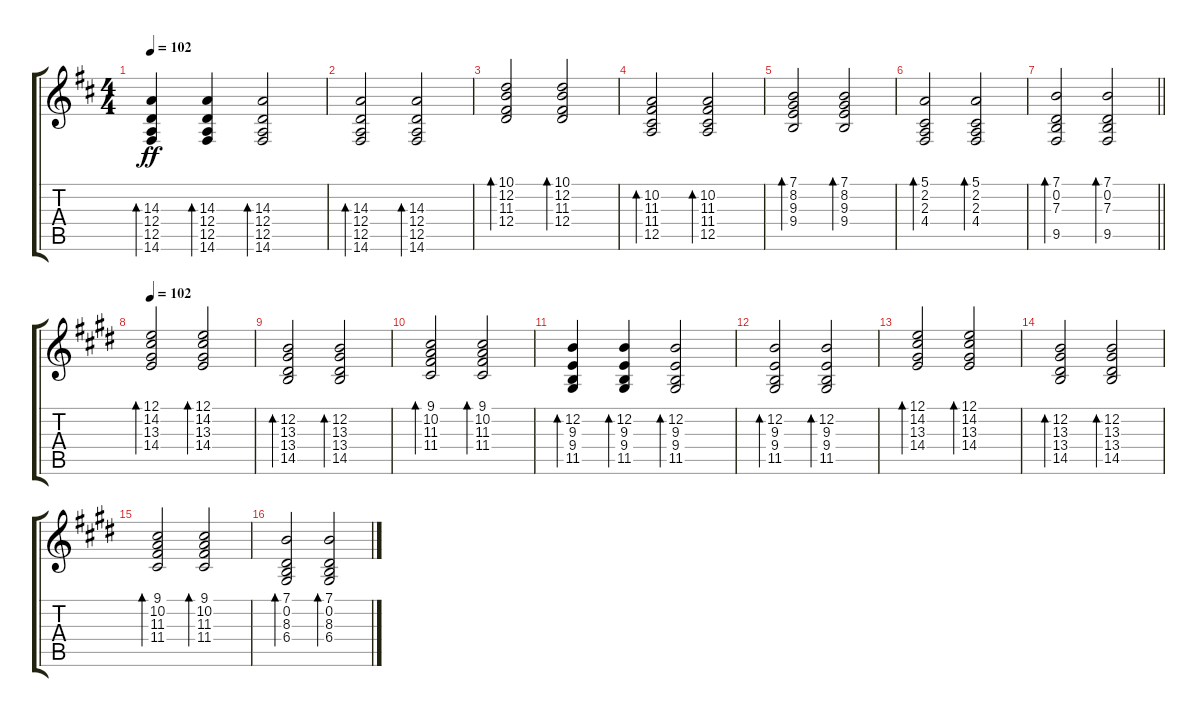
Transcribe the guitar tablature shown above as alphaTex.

\track "" {instrument brightacousticpiano}
\staff {score tabs}
\tuning (E4 B3 G3 D3 A2 E2) {hide}
\ts (4 4)
\tempo 102
\clef g2
\ks d
(14.3 12.4 12.5 14.6).4{bd 120 dy ff} (14.3 12.4 12.5 14.6).4{bd 120} (14.3 12.4 12.5 14.6).2{bd 120} |
(14.3 12.4 12.5 14.6).2{bd 120} (14.3 12.4 12.5 14.6).2{bd 120} |
(10.1 12.2 11.3 12.4).2{bd 120} (10.1 12.2 11.3 12.4).2{bd 120} |
(10.2 11.3 11.4 12.5).2{bd 120} (10.2 11.3 11.4 12.5).2{bd 120} |
(7.1 8.2 9.3 9.4).2{bd 120} (7.1 8.2 9.3 9.4).2{bd 120} |
(5.1 2.2 2.3 4.4).2{bd 120} (5.1 2.2 2.3 4.4).2{bd 120} |
\barLineRight lightlight
(7.1 0.2 7.3 9.5).2{bd 120} (7.1 0.2 7.3 9.5).2{bd 120} |
\section ("" "")
\tempo 102
\ks e
(12.1 14.2 13.3 14.4).2{bd 120} (12.1 14.2 13.3 14.4).2{bd 120} |
(12.2 13.3 13.4 14.5).2{bd 120} (12.2 13.3 13.4 14.5).2{bd 120} |
(9.1 10.2 11.3 11.4).2{bd 120} (9.1 10.2 11.3 11.4).2{bd 120} |
(12.2 9.3 9.4 11.5).4{bd 120} (12.2 9.3 9.4 11.5).4{bd 120} (12.2 9.3 9.4 11.5).2{bd 120} |
(12.2 9.3 9.4 11.5).2{bd 120} (12.2 9.3 9.4 11.5).2{bd 120} |
(12.1 14.2 13.3 14.4).2{bd 120} (12.1 14.2 13.3 14.4).2{bd 120} |
(12.2 13.3 13.4 14.5).2{bd 120} (12.2 13.3 13.4 14.5).2{bd 120} |
(9.1 10.2 11.3 11.4).2{bd 120} (9.1 10.2 11.3 11.4).2{bd 120} |
(7.1 0.2 8.3 6.4).2{bd 120} (7.1 0.2 8.3 6.4).2{bd 120}
